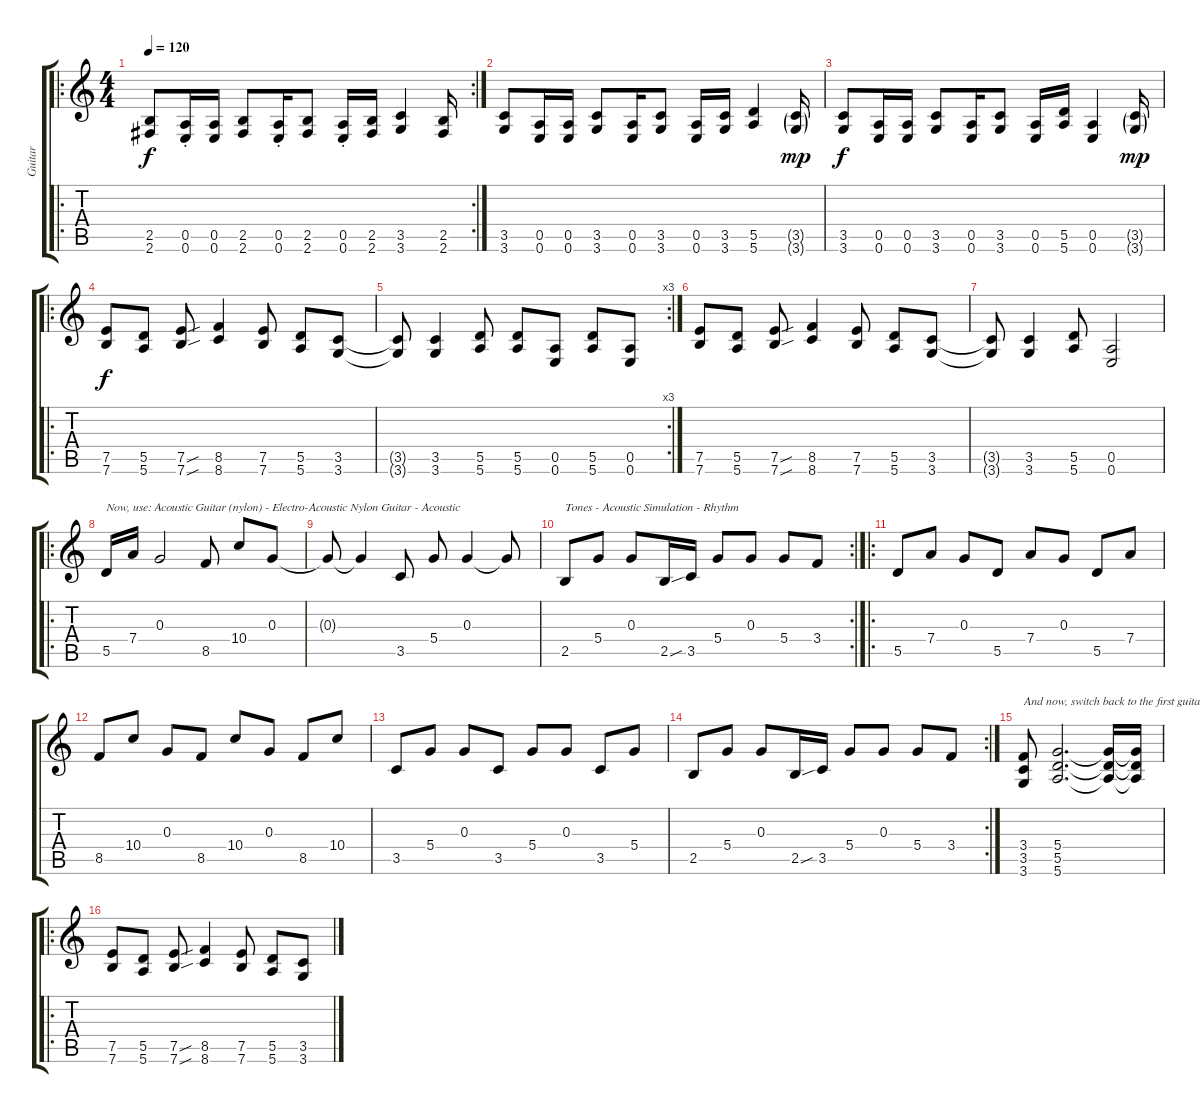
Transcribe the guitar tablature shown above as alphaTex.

\track ("Guitar" "Guitar") {instrument electricguitarclean}
\staff {score tabs}
\tuning (E4 B3 G3 D3 A2 E2) {hide}
\ro
\rc 2
\ts (4 4)
\tempo 120
\clef g2
\ks c
(2.5 2.6).8{dy f} (0.5{st} 0.6{st}).16 (0.5 0.6).16 (2.5 2.6).8 (0.5{st} 0.6{st}).16 (2.5 2.6).8 (0.5{st} 0.6{st}).16 (2.5 2.6).16 (3.5 3.6).4 (2.5 2.6).16 |
(3.5 3.6).8 (0.5 0.6).16 (0.5 0.6).16 (3.5 3.6).8 (0.5 0.6).16 (3.5 3.6).8 (0.5 0.6).16 (3.5 3.6).16 (5.5 5.6).4 (3.5{g} 3.6{g}).16{dy mp} |
(3.5 3.6).8{dy f} (0.5 0.6).16 (0.5 0.6).16 (3.5 3.6).8 (0.5 0.6).16 (3.5 3.6).8 (0.5 0.6).16 (5.5 5.6).16 (0.5 0.6).4 (3.5{g} 3.6{g}).16{dy mp} |
\ro
(7.5 7.6).8{dy f} (5.5 5.6).8 (7.5{sou} 7.6{sou}).8 (8.5 8.6).4 (7.5 7.6).8 (5.5 5.6).8 (3.5 3.6).8 |
\rc 3
(3.5{t} 3.6{t}).8 (3.5 3.6).4 (5.5 5.6).8 (5.5 5.6).8 (0.5 0.6).8 (5.5 5.6).8 (0.5 0.6).8 |
(7.5 7.6).8 (5.5 5.6).8 (7.5{sou} 7.6{sou}).8 (8.5 8.6).4 (7.5 7.6).8 (5.5 5.6).8 (3.5 3.6).8 |
(3.5{t} 3.6{t}).8 (3.5 3.6).4 (5.5 5.6).8 (0.5 0.6).2 |
\ro
5.5.16{txt "Now, use: Acoustic Guitar (nylon) - " instrument acousticguitarnylon} 7.4.16 0.3.2 8.5.8 10.4.8 0.3.8{txt "Electro-Acoustic Nylon Guitar - Acoustic"} |
0.3{t}.8 0.3{t}.4 3.5.8 5.4.8 0.3.4 0.3{t}.8 |
\rc 2
2.5.8{txt "Tones - Acoustic Simulation - Rhythm"} 5.4.8 0.3.8 2.5{sou}.16 3.5.16 5.4.8 0.3.8 5.4.8 3.4.8 |
\ro
5.5.8 7.4.8 0.3.8 5.5.8 7.4.8 0.3.8 5.5.8 7.4.8 |
8.5.8 10.4.8 0.3.8 8.5.8 10.4.8 0.3.8 8.5.8 10.4.8 |
3.5.8 5.4.8 0.3.8 3.5.8 5.4.8 0.3.8 3.5.8 5.4.8 |
\rc 2
2.5.8 5.4.8 0.3.8 2.5{sou}.16 3.5.16 5.4.8 0.3.8 5.4.8 3.4.8 |
(3.4 3.5 3.6).8{txt "And now, switch back to the first guitar" instrument distortionguitar} (5.4 5.5 5.6).2{d} (5.4{t} 5.5{t} 5.6{t}).16 (5.4{t} 5.5{t} 5.6{t}).16 |
\ro
(7.5 7.6).8 (5.5 5.6).8 (7.5{sou} 7.6{sou}).8 (8.5 8.6).4 (7.5 7.6).8 (5.5 5.6).8 (3.5 3.6).8
